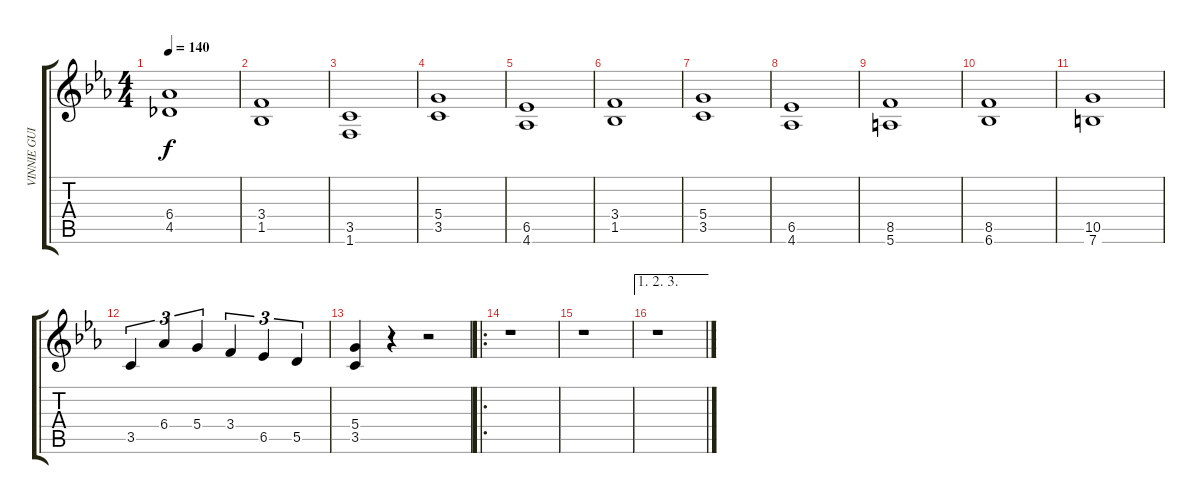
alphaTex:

\track ("VINNIE GUITAR 2" "VINNIE GUI") {instrument acousticguitarnylon}
\staff {score tabs}
\tuning (E4 B3 G3 D3 A2 E2) {hide}
\ts (4 4)
\tempo 140
\clef g2
\ks eb
(6.4 4.5).1{dy f} |
(3.4 1.5).1 |
(3.5 1.6).1 |
(5.4 3.5).1 |
(6.5 4.6).1 |
(3.4 1.5).1 |
(5.4 3.5).1 |
(6.5 4.6).1 |
(8.5 5.6).1 |
(8.5 6.6).1 |
(10.5 7.6).1 |
3.5.4{tu (3 2)} 6.4.4{tu (3 2)} 5.4.4{tu (3 2)} 3.4.4{tu (3 2)} 6.5.4{tu (3 2)} 5.5.4{tu (3 2)} |
(5.4 3.5).4 r.4 r.2 |
\ro
r.1 |
r.1 |
\ae (1 2 3)
r.1
